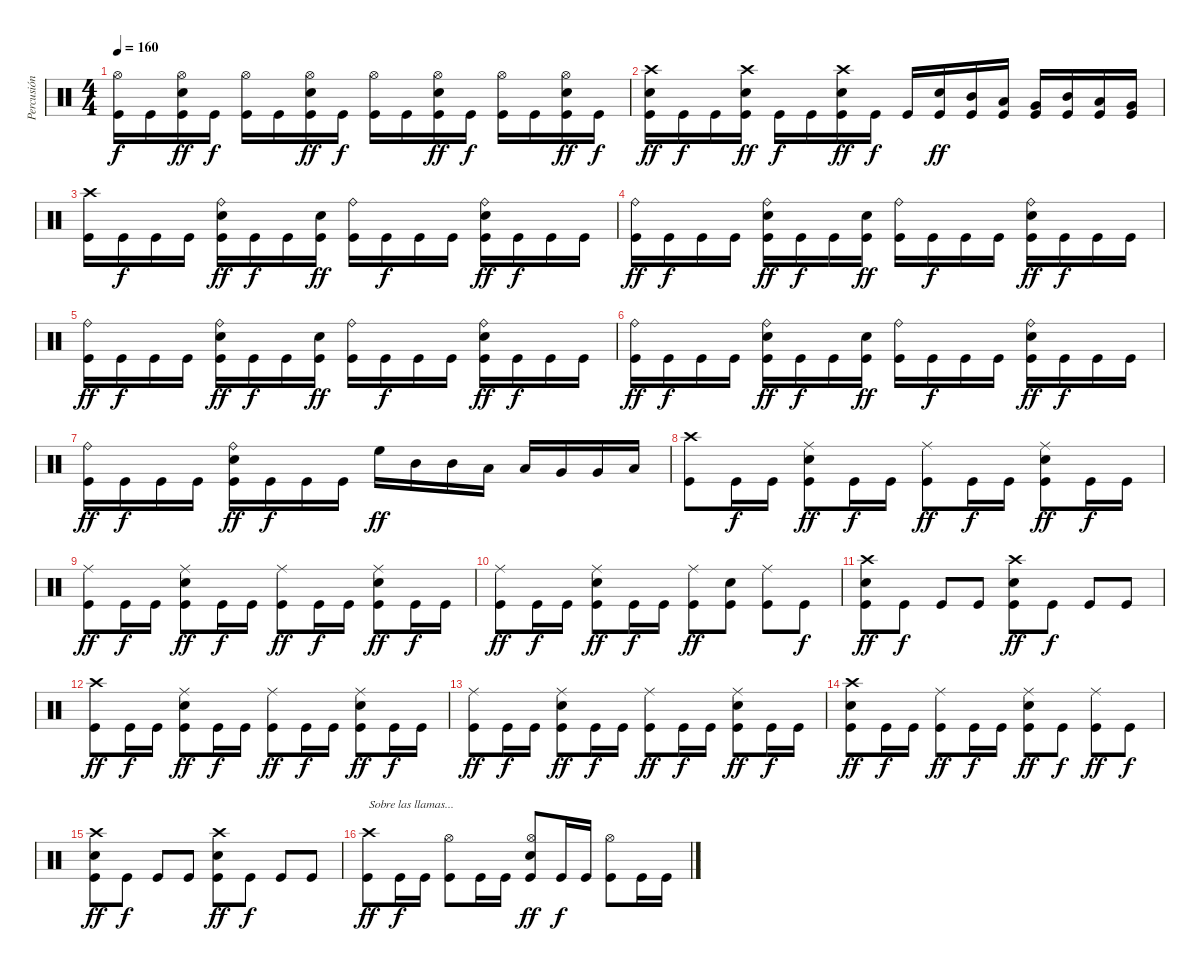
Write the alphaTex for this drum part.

\track ("Percusión" "Percusión") {instrument percussion}
\staff {score}
\articulation defaults
\ts (4 4)
\tempo 160
\clef neutral
\ks c
("Kick (hit)" "Hi-Hat (open)").16{dy f} "Kick (hit)".16 ("Kick (hit)" "Electric Snare (hit)" "Hi-Hat (open)").16{dy ff} "Kick (hit)".16{dy f} ("Kick (hit)" "Hi-Hat (open)").16 "Kick (hit)".16 ("Kick (hit)" "Electric Snare (hit)" "Hi-Hat (open)").16{dy ff} "Kick (hit)".16{dy f} ("Kick (hit)" "Hi-Hat (open)").16 "Kick (hit)".16 ("Kick (hit)" "Electric Snare (hit)" "Hi-Hat (open)").16{dy ff} "Kick (hit)".16{dy f} ("Kick (hit)" "Hi-Hat (open)").16 "Kick (hit)".16 ("Kick (hit)" "Electric Snare (hit)" "Hi-Hat (open)").16{dy ff} "Kick (hit)".16{dy f} |
("Kick (hit)" "Electric Snare (hit)" "Crash high (hit)").16{dy ff} "Kick (hit)".16{dy f} "Kick (hit)".16 ("Kick (hit)" "Electric Snare (hit)" "Crash high (hit)").16{dy ff} "Kick (hit)".16{dy f} "Kick (hit)".16 ("Kick (hit)" "Electric Snare (hit)" "Crash high (hit)").16{dy ff} "Kick (hit)".16{dy f} "Kick (hit)".16 ("Kick (hit)" "Electric Snare (hit)").16{dy ff} ("Kick (hit)" "Mid Tom (hit)").16 ("Kick (hit)" "Low Tom (hit)").16 ("Kick (hit)" "Very Low Tom (hit)").16 ("Kick (hit)" "Mid Tom (hit)").16 ("Kick (hit)" "Low Tom (hit)").16 ("Kick (hit)" "Very Low Tom (hit)").16 |
("Kick (hit)" "Crash high (hit)").16 "Kick (hit)".16{dy f} "Kick (hit)".16 "Kick (hit)".16 ("Kick (hit)" "Electric Snare (hit)" "Ride (bell)").16{dy ff} "Kick (hit)".16{dy f} "Kick (hit)".16 ("Kick (hit)" "Electric Snare (hit)").16{dy ff} ("Kick (hit)" "Ride (bell)").16 "Kick (hit)".16{dy f} "Kick (hit)".16 "Kick (hit)".16 ("Kick (hit)" "Electric Snare (hit)" "Ride (bell)").16{dy ff} "Kick (hit)".16{dy f} "Kick (hit)".16 "Kick (hit)".16 |
("Kick (hit)" "Ride (bell)").16{dy ff} "Kick (hit)".16{dy f} "Kick (hit)".16 "Kick (hit)".16 ("Kick (hit)" "Electric Snare (hit)" "Ride (bell)").16{dy ff} "Kick (hit)".16{dy f} "Kick (hit)".16 ("Kick (hit)" "Electric Snare (hit)").16{dy ff} ("Kick (hit)" "Ride (bell)").16 "Kick (hit)".16{dy f} "Kick (hit)".16 "Kick (hit)".16 ("Kick (hit)" "Electric Snare (hit)" "Ride (bell)").16{dy ff} "Kick (hit)".16{dy f} "Kick (hit)".16 "Kick (hit)".16 |
("Kick (hit)" "Ride (bell)").16{dy ff} "Kick (hit)".16{dy f} "Kick (hit)".16 "Kick (hit)".16 ("Kick (hit)" "Electric Snare (hit)" "Ride (bell)").16{dy ff} "Kick (hit)".16{dy f} "Kick (hit)".16 ("Kick (hit)" "Electric Snare (hit)").16{dy ff} ("Kick (hit)" "Ride (bell)").16 "Kick (hit)".16{dy f} "Kick (hit)".16 "Kick (hit)".16 ("Kick (hit)" "Electric Snare (hit)" "Ride (bell)").16{dy ff} "Kick (hit)".16{dy f} "Kick (hit)".16 "Kick (hit)".16 |
("Kick (hit)" "Ride (bell)").16{dy ff} "Kick (hit)".16{dy f} "Kick (hit)".16 "Kick (hit)".16 ("Kick (hit)" "Electric Snare (hit)" "Ride (bell)").16{dy ff} "Kick (hit)".16{dy f} "Kick (hit)".16 ("Kick (hit)" "Electric Snare (hit)").16{dy ff} ("Kick (hit)" "Ride (bell)").16 "Kick (hit)".16{dy f} "Kick (hit)".16 "Kick (hit)".16 ("Kick (hit)" "Electric Snare (hit)" "Ride (bell)").16{dy ff} "Kick (hit)".16{dy f} "Kick (hit)".16 "Kick (hit)".16 |
("Kick (hit)" "Ride (bell)").16{dy ff} "Kick (hit)".16{dy f} "Kick (hit)".16 "Kick (hit)".16 ("Kick (hit)" "Electric Snare (hit)" "Ride (bell)").16{dy ff} "Kick (hit)".16{dy f} "Kick (hit)".16 "Kick (hit)".16 "High Floor Tom (hit)".16{dy ff} "Mid Tom (hit)".16 "Mid Tom (hit)".16 "Low Tom (hit)".16 "Low Tom (hit)".16 "Very Low Tom (hit)".16 "Very Low Tom (hit)".16 "Low Floor Tom (hit)".16 |
("Kick (hit)" "Crash high (hit)").8 "Kick (hit)".16{dy f} "Kick (hit)".16 ("Kick (hit)" "Ride (middle)" "Electric Snare (hit)").8{dy ff} "Kick (hit)".16{dy f} "Kick (hit)".16 ("Kick (hit)" "Ride (middle)").8{dy ff} "Kick (hit)".16{dy f} "Kick (hit)".16 ("Kick (hit)" "Ride (middle)" "Electric Snare (hit)").8{dy ff} "Kick (hit)".16{dy f} "Kick (hit)".16 |
("Kick (hit)" "Ride (middle)").8{dy ff} "Kick (hit)".16{dy f} "Kick (hit)".16 ("Kick (hit)" "Ride (middle)" "Electric Snare (hit)").8{dy ff} "Kick (hit)".16{dy f} "Kick (hit)".16 ("Kick (hit)" "Ride (middle)").8{dy ff} "Kick (hit)".16{dy f} "Kick (hit)".16 ("Kick (hit)" "Ride (middle)" "Electric Snare (hit)").8{dy ff} "Kick (hit)".16{dy f} "Kick (hit)".16 |
("Kick (hit)" "Ride (middle)").8{dy ff} "Kick (hit)".16{dy f} "Kick (hit)".16 ("Kick (hit)" "Ride (middle)" "Electric Snare (hit)").8{dy ff} "Kick (hit)".16{dy f} "Kick (hit)".16 ("Kick (hit)" "Ride (middle)").8{dy ff} ("Kick (hit)" "Electric Snare (hit)").8 ("Kick (hit)" "Ride (middle)").8 "Kick (hit)".8{dy f} |
("Kick (hit)" "Electric Snare (hit)" "Crash high (hit)").8{dy ff} "Kick (hit)".8{dy f} "Kick (hit)".8 "Kick (hit)".8 ("Kick (hit)" "Electric Snare (hit)" "Crash high (hit)").8{dy ff} "Kick (hit)".8{dy f} "Kick (hit)".8 "Kick (hit)".8 |
("Kick (hit)" "Crash high (hit)").8{dy ff} "Kick (hit)".16{dy f} "Kick (hit)".16 ("Kick (hit)" "Ride (middle)" "Electric Snare (hit)").8{dy ff} "Kick (hit)".16{dy f} "Kick (hit)".16 ("Kick (hit)" "Ride (middle)").8{dy ff} "Kick (hit)".16{dy f} "Kick (hit)".16 ("Kick (hit)" "Ride (middle)" "Electric Snare (hit)").8{dy ff} "Kick (hit)".16{dy f} "Kick (hit)".16 |
("Kick (hit)" "Ride (middle)").8{dy ff} "Kick (hit)".16{dy f} "Kick (hit)".16 ("Kick (hit)" "Ride (middle)" "Electric Snare (hit)").8{dy ff} "Kick (hit)".16{dy f} "Kick (hit)".16 ("Kick (hit)" "Ride (middle)").8{dy ff} "Kick (hit)".16{dy f} "Kick (hit)".16 ("Kick (hit)" "Ride (middle)" "Electric Snare (hit)").8{dy ff} "Kick (hit)".16{dy f} "Kick (hit)".16 |
("Kick (hit)" "Crash high (hit)" "Electric Snare (hit)").8{dy ff} "Kick (hit)".16{dy f} "Kick (hit)".16 ("Kick (hit)" "Ride (middle)").8{dy ff} "Kick (hit)".16{dy f} "Kick (hit)".16 ("Kick (hit)" "Ride (middle)" "Electric Snare (hit)").8{dy ff} "Kick (hit)".8{dy f} ("Kick (hit)" "Ride (middle)").8{dy ff} "Kick (hit)".8{dy f} |
("Kick (hit)" "Electric Snare (hit)" "Crash high (hit)").8{dy ff} "Kick (hit)".8{dy f} "Kick (hit)".8 "Kick (hit)".8 ("Kick (hit)" "Electric Snare (hit)" "Crash high (hit)").8{dy ff} "Kick (hit)".8{dy f} "Kick (hit)".8 "Kick (hit)".8 |
("Kick (hit)" "Crash high (hit)").8{txt "Sobre las llamas..." dy ff} "Kick (hit)".16{dy f} "Kick (hit)".16 ("Kick (hit)" "Hi-Hat (open)").8 "Kick (hit)".16 "Kick (hit)".16 ("Kick (hit)" "Electric Snare (hit)" "Hi-Hat (open)").8{dy ff} "Kick (hit)".16{dy f} "Kick (hit)".16 ("Kick (hit)" "Hi-Hat (open)").8 "Kick (hit)".16 "Kick (hit)".16
